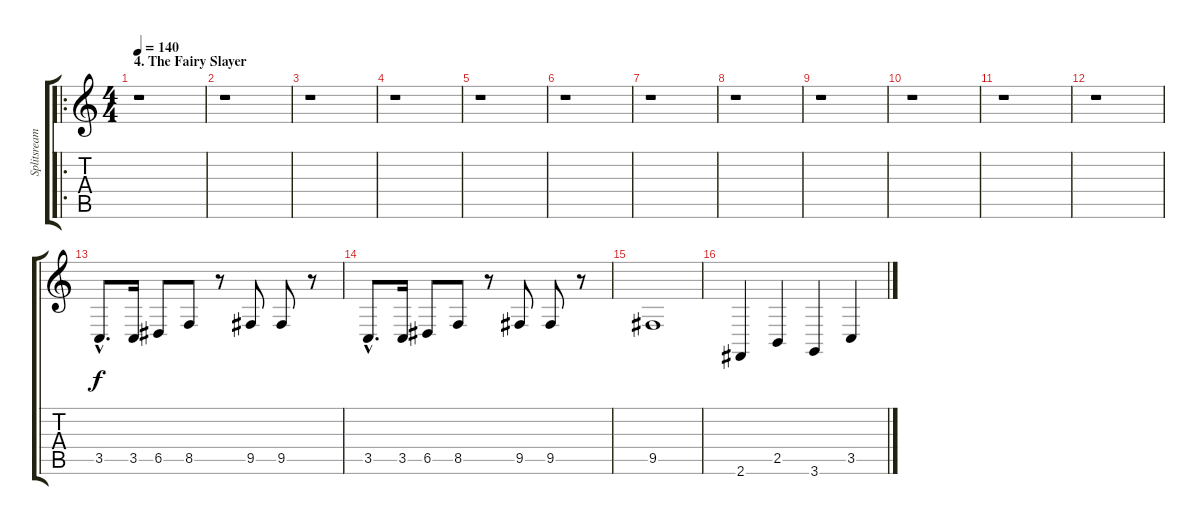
\track ("Splitsream" "Splitsream") {instrument timpani}
\staff {score tabs}
\tuning (E4 B3 G3 D3 A2 E2) {hide}
\ro
\ts (4 4)
\section ("" "4. The Fairy Slayer")
\tempo 140
\clef g2
\ks c
r.1{dy f} |
r.1 |
r.1 |
r.1 |
r.1 |
r.1 |
r.1 |
r.1 |
r.1 |
r.1 |
r.1 |
r.1 |
3.5{hac}.8{d} 3.5.16 6.5.8 8.5.8 r.8 9.5.8 9.5.8 r.8 |
3.5{hac}.8{d} 3.5.16 6.5.8 8.5.8 r.8 9.5.8 9.5.8 r.8 |
9.5.1 |
2.6.4 2.5.4 3.6.4 3.5.4
